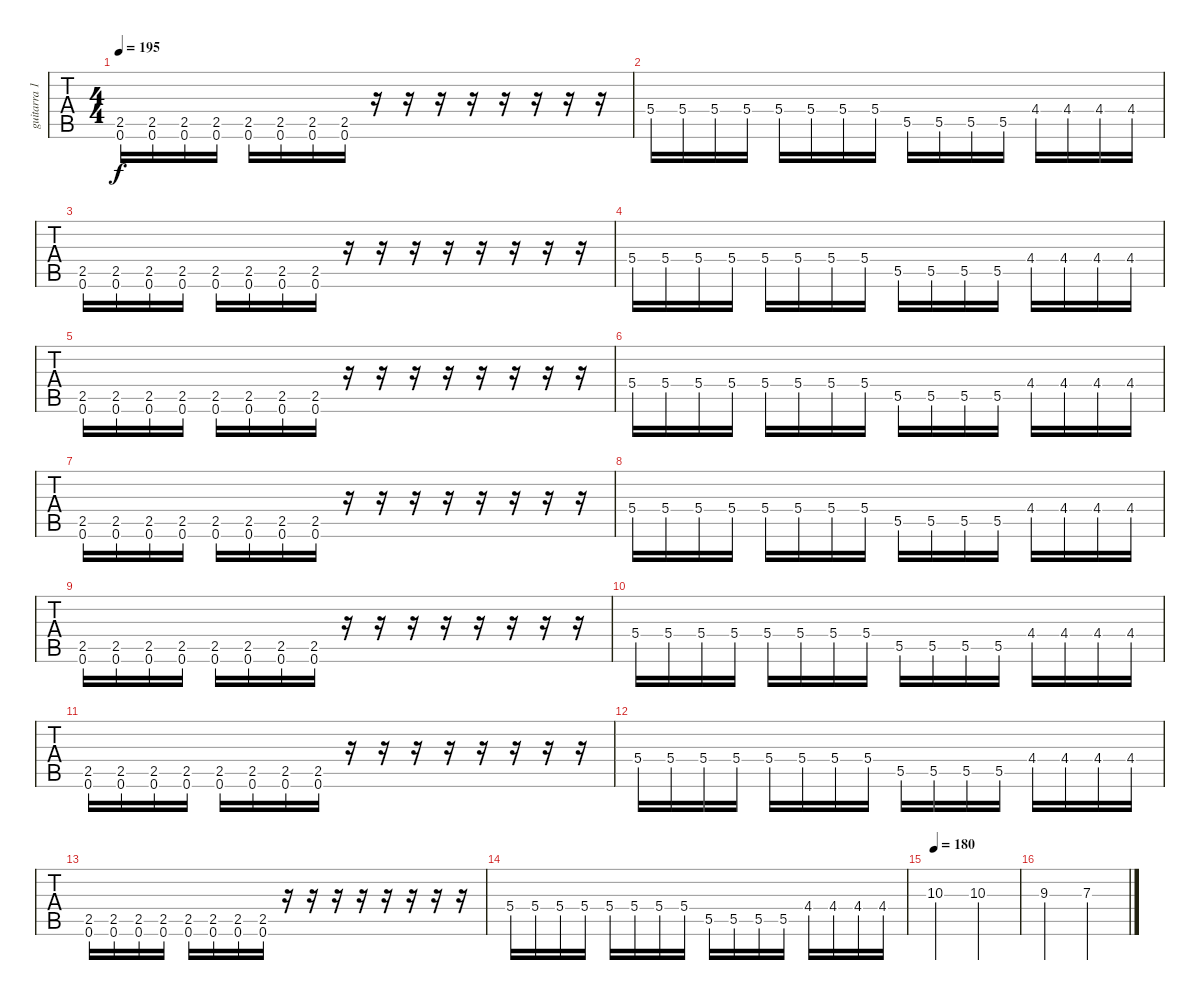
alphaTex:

\track ("guitarra 1" "guitarra 1") {instrument distortionguitar}
\staff {tabs}
\tuning (C4 G3 Eb3 Bb2 F2 C2) {hide}
\ts (4 4)
\tempo 195
\clef g2
\ks c
(2.5 0.6).16{dy f} (2.5 0.6).16 (2.5 0.6).16 (2.5 0.6).16 (2.5 0.6).16 (2.5 0.6).16 (2.5 0.6).16 (2.5 0.6).16 r.16 r.16 r.16 r.16 r.16 r.16 r.16 r.16 |
5.4.16 5.4.16 5.4.16 5.4.16 5.4.16 5.4.16 5.4.16 5.4.16 5.5.16 5.5.16 5.5.16 5.5.16 4.4.16 4.4.16 4.4.16 4.4.16 |
(2.5 0.6).16 (2.5 0.6).16 (2.5 0.6).16 (2.5 0.6).16 (2.5 0.6).16 (2.5 0.6).16 (2.5 0.6).16 (2.5 0.6).16 r.16 r.16 r.16 r.16 r.16 r.16 r.16 r.16 |
5.4.16 5.4.16 5.4.16 5.4.16 5.4.16 5.4.16 5.4.16 5.4.16 5.5.16 5.5.16 5.5.16 5.5.16 4.4.16 4.4.16 4.4.16 4.4.16 |
(2.5 0.6).16 (2.5 0.6).16 (2.5 0.6).16 (2.5 0.6).16 (2.5 0.6).16 (2.5 0.6).16 (2.5 0.6).16 (2.5 0.6).16 r.16 r.16 r.16 r.16 r.16 r.16 r.16 r.16 |
5.4.16 5.4.16 5.4.16 5.4.16 5.4.16 5.4.16 5.4.16 5.4.16 5.5.16 5.5.16 5.5.16 5.5.16 4.4.16 4.4.16 4.4.16 4.4.16 |
(2.5 0.6).16 (2.5 0.6).16 (2.5 0.6).16 (2.5 0.6).16 (2.5 0.6).16 (2.5 0.6).16 (2.5 0.6).16 (2.5 0.6).16 r.16 r.16 r.16 r.16 r.16 r.16 r.16 r.16 |
5.4.16 5.4.16 5.4.16 5.4.16 5.4.16 5.4.16 5.4.16 5.4.16 5.5.16 5.5.16 5.5.16 5.5.16 4.4.16 4.4.16 4.4.16 4.4.16 |
(2.5 0.6).16 (2.5 0.6).16 (2.5 0.6).16 (2.5 0.6).16 (2.5 0.6).16 (2.5 0.6).16 (2.5 0.6).16 (2.5 0.6).16 r.16 r.16 r.16 r.16 r.16 r.16 r.16 r.16 |
5.4.16 5.4.16 5.4.16 5.4.16 5.4.16 5.4.16 5.4.16 5.4.16 5.5.16 5.5.16 5.5.16 5.5.16 4.4.16 4.4.16 4.4.16 4.4.16 |
(2.5 0.6).16 (2.5 0.6).16 (2.5 0.6).16 (2.5 0.6).16 (2.5 0.6).16 (2.5 0.6).16 (2.5 0.6).16 (2.5 0.6).16 r.16 r.16 r.16 r.16 r.16 r.16 r.16 r.16 |
5.4.16 5.4.16 5.4.16 5.4.16 5.4.16 5.4.16 5.4.16 5.4.16 5.5.16 5.5.16 5.5.16 5.5.16 4.4.16 4.4.16 4.4.16 4.4.16 |
(2.5 0.6).16 (2.5 0.6).16 (2.5 0.6).16 (2.5 0.6).16 (2.5 0.6).16 (2.5 0.6).16 (2.5 0.6).16 (2.5 0.6).16 r.16 r.16 r.16 r.16 r.16 r.16 r.16 r.16 |
5.4.16 5.4.16 5.4.16 5.4.16 5.4.16 5.4.16 5.4.16 5.4.16 5.5.16 5.5.16 5.5.16 5.5.16 4.4.16 4.4.16 4.4.16 4.4.16 |
\tempo 180
10.3.2 10.3.2 |
9.3.2 7.3.2
